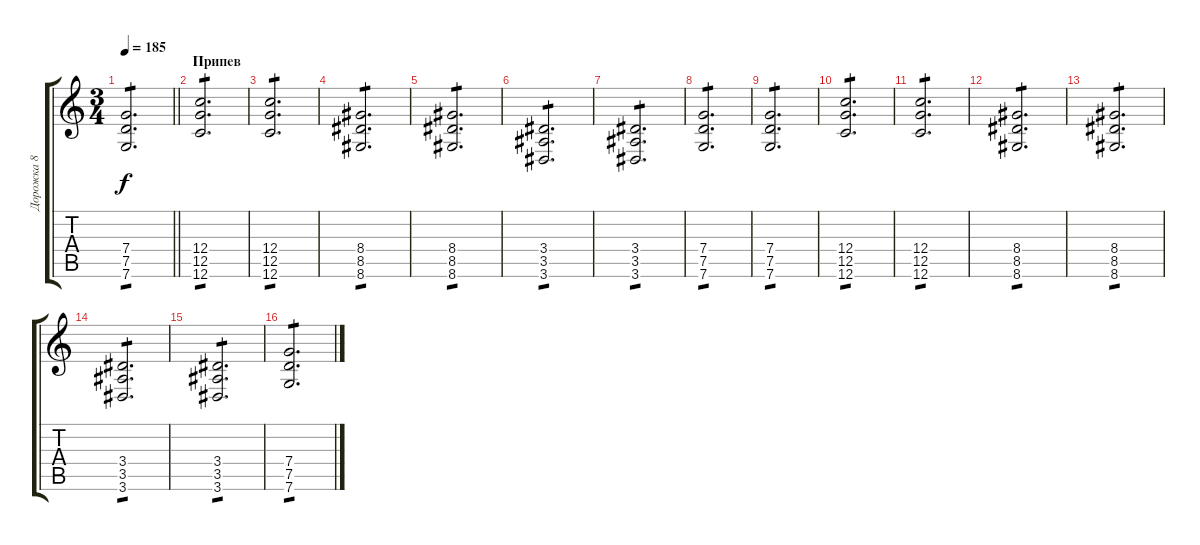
\track ("Дорожка 8" "Дорожка 8") {instrument overdrivenguitar}
\staff {score tabs}
\tuning (D4 A3 F3 C3 G2 C2) {hide}
\ts (3 4)
\tempo 185
\clef g2
\barLineRight lightlight
\ks c
(7.4 7.5 7.6).2{d tp 1 dy f} |
\section ("" "Припев")
(12.4 12.5 12.6).2{d tp 1} |
(12.4 12.5 12.6).2{d tp 1} |
(8.4 8.5 8.6).2{d tp 1} |
(8.4 8.5 8.6).2{d tp 1} |
(3.4 3.5 3.6).2{d tp 1} |
(3.4 3.5 3.6).2{d tp 1} |
(7.4 7.5 7.6).2{d tp 1} |
(7.4 7.5 7.6).2{d tp 1} |
(12.4 12.5 12.6).2{d tp 1} |
(12.4 12.5 12.6).2{d tp 1} |
(8.4 8.5 8.6).2{d tp 1} |
(8.4 8.5 8.6).2{d tp 1} |
(3.4 3.5 3.6).2{d tp 1} |
(3.4 3.5 3.6).2{d tp 1} |
(7.4 7.5 7.6).2{d tp 1}
